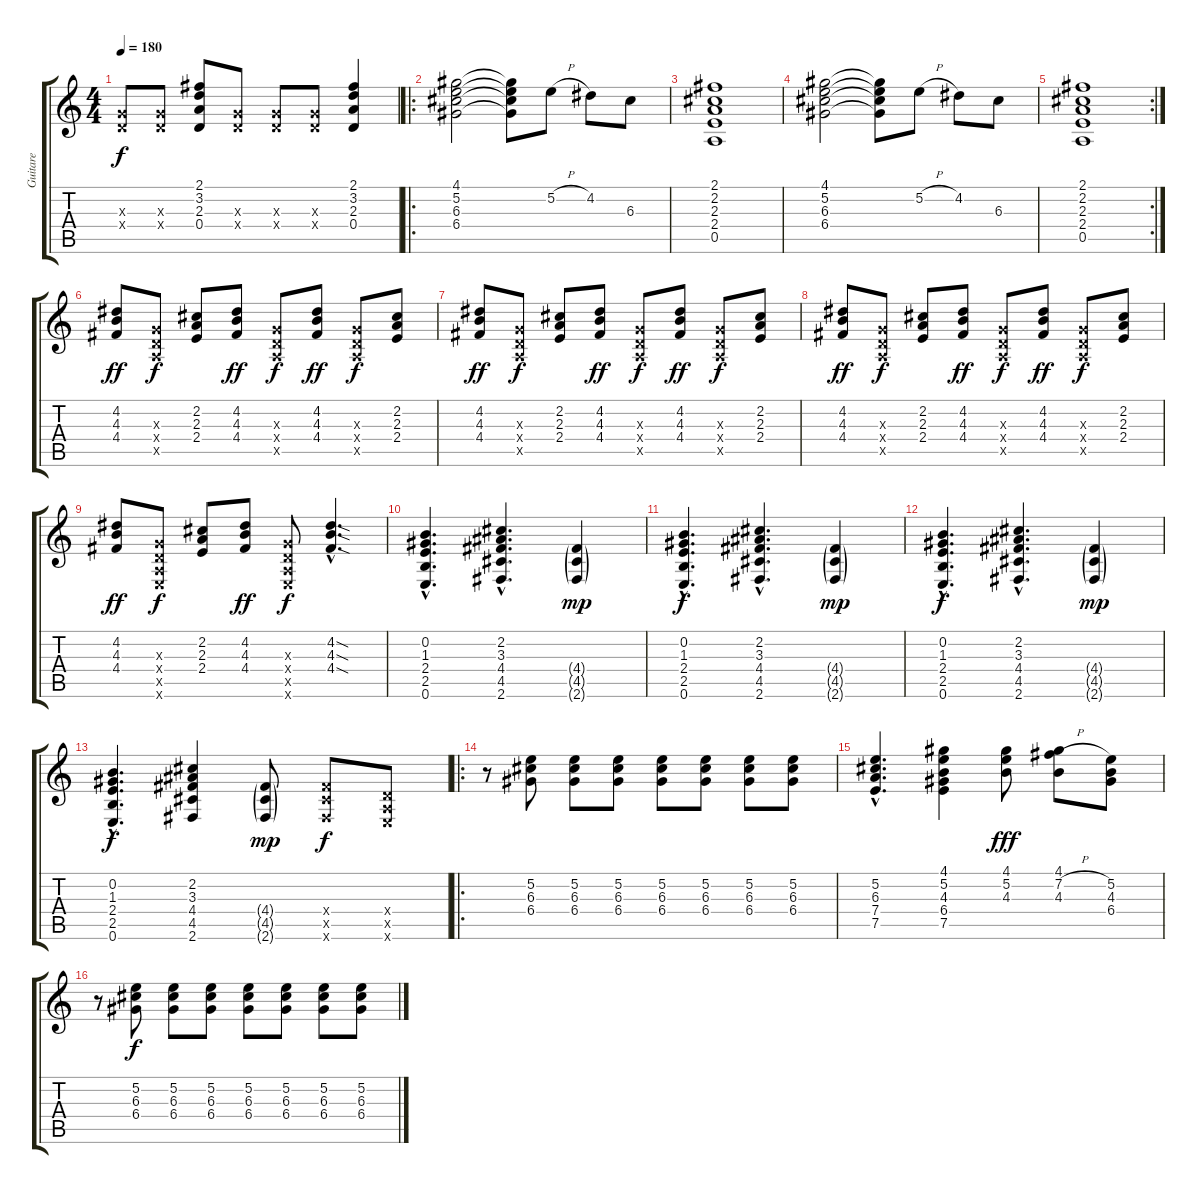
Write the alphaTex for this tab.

\track ("Guitare" "Guitare") {instrument distortionguitar}
\staff {score tabs}
\tuning (E4 B3 G3 D3 A2 E2) {hide}
\ts (4 4)
\tempo 180
\clef g2
\ks c
(0.3{x} 0.4{x}).8{dy f} (0.3{x} 0.4{x}).8 (2.1 3.2 2.3 0.4).8 (0.3{x} 0.4{x}).8 (0.3{x} 0.4{x}).8 (0.3{x} 0.4{x}).8 (2.1 3.2 2.3 0.4).4 |
\ro
(4.1 5.2 6.3 6.4).2 (4.1{t} 5.2{t} 6.3{t} 6.4{t}).8 5.2{h}.8 4.2.8 6.3.8 |
(2.1 2.2 2.3 2.4 0.5).1 |
(4.1 5.2 6.3 6.4).2 (4.1{t} 5.2{t} 6.3{t} 6.4{t}).8 5.2{h}.8 4.2.8 6.3.8 |
\rc 2
(2.1 2.2 2.3 2.4 0.5).1 |
(4.2 4.3 4.4).8{dy ff} (0.3{x} 0.4{x} 0.5{x}).8{dy f} (2.2 2.3 2.4).8 (4.2 4.3 4.4).8{dy ff} (0.3{x} 0.4{x} 0.5{x}).8{dy f} (4.2 4.3 4.4).8{dy ff} (0.3{x} 0.4{x} 0.5{x}).8{dy f} (2.2 2.3 2.4).8 |
(4.2 4.3 4.4).8{dy ff} (0.3{x} 0.4{x} 0.5{x}).8{dy f} (2.2 2.3 2.4).8 (4.2 4.3 4.4).8{dy ff} (0.3{x} 0.4{x} 0.5{x}).8{dy f} (4.2 4.3 4.4).8{dy ff} (0.3{x} 0.4{x} 0.5{x}).8{dy f} (2.2 2.3 2.4).8 |
(4.2 4.3 4.4).8{dy ff} (0.3{x} 0.4{x} 0.5{x}).8{dy f} (2.2 2.3 2.4).8 (4.2 4.3 4.4).8{dy ff} (0.3{x} 0.4{x} 0.5{x}).8{dy f} (4.2 4.3 4.4).8{dy ff} (0.3{x} 0.4{x} 0.5{x}).8{dy f} (2.2 2.3 2.4).8 |
(4.2 4.3 4.4).8{dy ff} (0.3{x} 0.4{x} 0.5{x} 0.6{x}).8{dy f} (2.2 2.3 2.4).8 (4.2 4.3 4.4).8{dy ff} (0.3{x} 0.4{x} 0.5{x} 0.6{x}).8{dy f} (4.2{sod hac} 4.3{sod hac} 4.4{sod hac}).4{d} |
(0.2{hac} 1.3{hac} 2.4{hac} 2.5{hac} 0.6{hac}).4{d} (2.2{hac} 3.3{hac} 4.4{hac} 4.5{hac} 2.6{hac}).4{d} (4.4{g} 4.5{g} 2.6{g}).4{dy mp} |
(0.2{hac} 1.3{hac} 2.4{hac} 2.5{hac} 0.6{hac}).4{d dy f} (2.2{hac} 3.3{hac} 4.4{hac} 4.5{hac} 2.6{hac}).4{d} (4.4{g} 4.5{g} 2.6{g}).4{dy mp} |
(0.2{hac} 1.3{hac} 2.4{hac} 2.5{hac} 0.6{hac}).4{d dy f} (2.2{hac} 3.3{hac} 4.4{hac} 4.5{hac} 2.6{hac}).4{d} (4.4{g} 4.5{g} 2.6{g}).4{dy mp} |
(0.2{hac} 1.3{hac} 2.4{hac} 2.5{hac} 0.6{hac}).4{d dy f} (2.2 3.3 4.4 4.5 2.6).4 (4.4{g} 4.5{g} 2.6{g}).8{dy mp} (4.4{x} 4.5{x} 2.6{x}).8{dy f} (0.4{x} 0.5{x} 0.6{x}).8 |
\ro
r.8 (5.2 6.3 6.4).8 (5.2 6.3 6.4).8 (5.2 6.3 6.4).8 (5.2 6.3 6.4).8 (5.2 6.3 6.4).8 (5.2 6.3 6.4).8 (5.2 6.3 6.4).8 |
(5.2{hac} 6.3{hac} 7.4{hac} 7.5{hac}).4{d} (4.1 5.2 4.3 6.4 7.5).4 (4.1 5.2 4.3).8{dy fff} (4.1 7.2{h} 4.3).8 (5.2 4.3 6.4).8 |
r.8 (5.2 6.3 6.4).8{dy f} (5.2 6.3 6.4).8 (5.2 6.3 6.4).8 (5.2 6.3 6.4).8 (5.2 6.3 6.4).8 (5.2 6.3 6.4).8 (5.2 6.3 6.4).8
